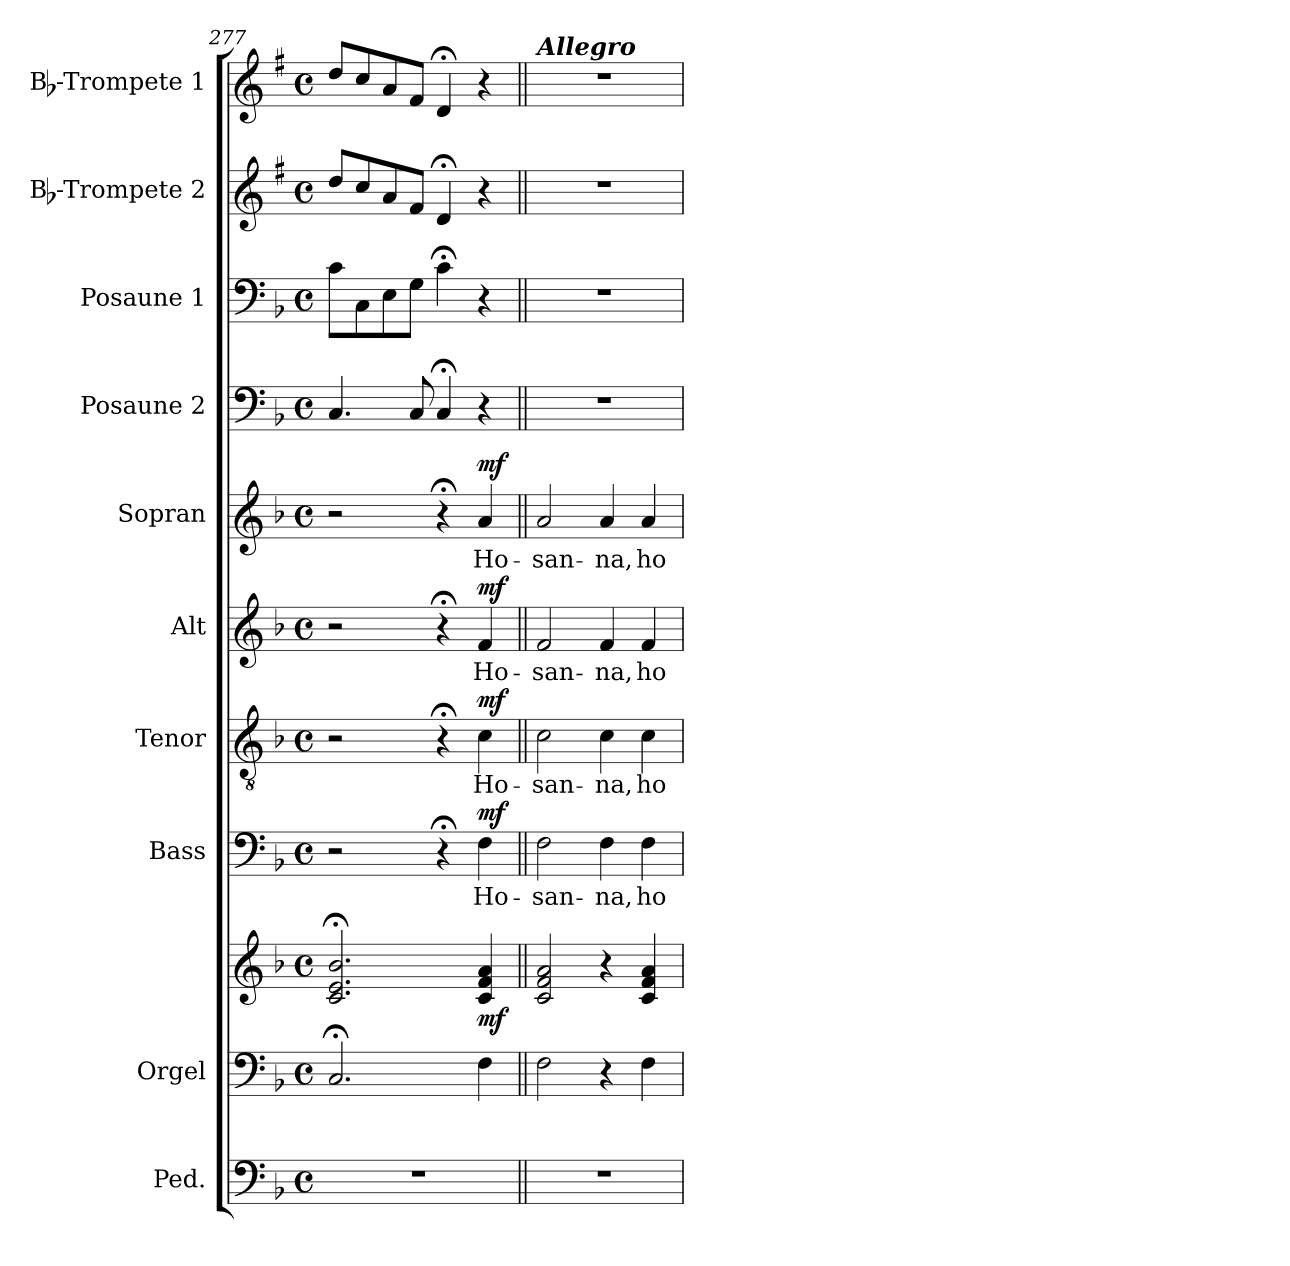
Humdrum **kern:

**kern	**kern	**kern	**dynam	**kern	**text	**dynam	**kern	**text	**dynam	**kern	**text	**dynam	**kern	**text	**dynam	**kern	**kern	**kern	**kern
*part10	*part9	*part9	*part9	*part8	*part8	*part8	*part7	*part7	*part7	*part6	*part6	*part6	*part5	*part5	*part5	*part4	*part3	*part2	*part1
*staff11	*staff10	*staff9	*staff9/10	*staff8	*staff8	*staff8	*staff7	*staff7	*staff7	*staff6	*staff6	*staff6	*staff5	*staff5	*staff5	*staff4	*staff3	*staff2	*staff1
*I"Ped.	*I"Orgel	*	*	*I"Bass	*	*	*I"Tenor	*	*	*I"Alt	*	*	*I"Sopran	*	*	*I"Posaune 2	*I"Posaune 1	*I"Bb-Trompete 2	*I"Bb-Trompete 1
*	*I'Org.	*	*	*I'B.	*	*	*I'T.	*	*	*I'A.	*	*	*I'S.	*	*	*I'Pos. 2	*I'Pos. 1	*I'Bb Trp. 2	*I'Bb Trp. 1
*clefF4	*clefF4	*clefG2	*	*clefF4	*	*	*clefGv2	*	*	*clefG2	*	*	*clefG2	*	*	*clefF4	*clefF4	*clefG2	*clefG2
*ITrd7c12	*	*	*	*	*	*	*	*	*	*	*	*	*	*	*	*	*	*ITrd1c2	*ITrd1c2
*k[b-]	*k[b-]	*k[b-]	*	*k[b-]	*	*	*k[b-]	*	*	*k[b-]	*	*	*k[b-]	*	*	*k[b-]	*k[b-]	*k[b-]	*k[b-]
*F:	*F:	*F:	*	*F:	*	*	*F:	*	*	*F:	*	*	*F:	*	*	*F:	*F:	*F:	*F:
*M4/4	*M4/4	*M4/4	*	*M4/4	*	*	*M4/4	*	*	*M4/4	*	*	*M4/4	*	*	*M4/4	*M4/4	*M4/4	*M4/4
*met(c)	*met(c)	*met(c)	*	*met(c)	*	*	*met(c)	*	*	*met(c)	*	*	*met(c)	*	*	*met(c)	*met(c)	*met(c)	*met(c)
=277	=277	=277	=277	=277	=277	=277	=277	=277	=277	=277	=277	=277	=277	=277	=277	=277	=277	=277	=277
1r	2.C;/	2.c/;< 2.e/;< 2.b-/;<	.	2r	.	.	2r	.	.	2r	.	.	2r	.	.	4.C/	8c\L	8cc/L	8cc/L
.	.	.	.	.	.	.	.	.	.	.	.	.	.	.	.	.	8C\	8b-/	8b-/
.	.	.	.	.	.	.	.	.	.	.	.	.	.	.	.	.	8E\	8g/	8g/
.	.	.	.	.	.	.	.	.	.	.	.	.	.	.	.	8C/	8G\J	8e/J	8e/J
.	.	.	.	4r;<	.	.	4r;<	.	.	4r;<	.	.	4r;<	.	.	4C;</	4c;<\	4c;</	4c;</
!	!	!	!LO:DY:b	!	!LO:LY:b	!LO:DY:a	!	!LO:LY:b	!LO:DY:a	!	!LO:LY:b	!LO:DY:a	!	!LO:LY:b	!LO:DY:a	!	!	!	!
.	4F\	4c/ 4f/ 4a/	mf	4F\	Ho-	mf	4c\	Ho-	mf	4f/	Ho-	mf	4a/	Ho-	mf	4r	4r	4r	4r
=278||	=278||	=278||	=278||	=278||	=278||	=278||	=278||	=278||	=278||	=278||	=278||	=278||	=278||	=278||	=278||	=278||	=278||	=278||	=278||
!	!	!	!	!	!	!	!	!	!	!	!	!	!	!	!	!	!	!	!LO:TX:a:Bi:t=Allegro
!	!	!	!	!	!LO:LY:b	!	!	!LO:LY:b	!	!	!LO:LY:b	!	!	!LO:LY:b	!	!	!	!	!
1r	2F\	2c/ 2f/ 2a/	.	2F\	-san-	.	2c\	-san-	.	2f/	-san-	.	2a/	-san-	.	1r	1r	1r	1r
!	!	!	!	!	!LO:LY:b	!	!	!LO:LY:b	!	!	!LO:LY:b	!	!	!LO:LY:b	!	!	!	!	!
.	4r	4r	.	4F\	-na,	.	4c\	-na,	.	4f/	-na,	.	4a/	-na,	.	.	.	.	.
!	!	!	!	!	!LO:LY:b	!	!	!LO:LY:b	!	!	!LO:LY:b	!	!	!LO:LY:b	!	!	!	!	!
.	4F\	4c/ 4f/ 4a/	.	4F\	ho-	.	4c\	ho-	.	4f/	ho-	.	4a/	ho-	.	.	.	.	.
=	=	=	=	=	=	=	=	=	=	=	=	=	=	=	=	=	=	=	=
*-	*-	*-	*-	*-	*-	*-	*-	*-	*-	*-	*-	*-	*-	*-	*-	*-	*-	*-	*-
